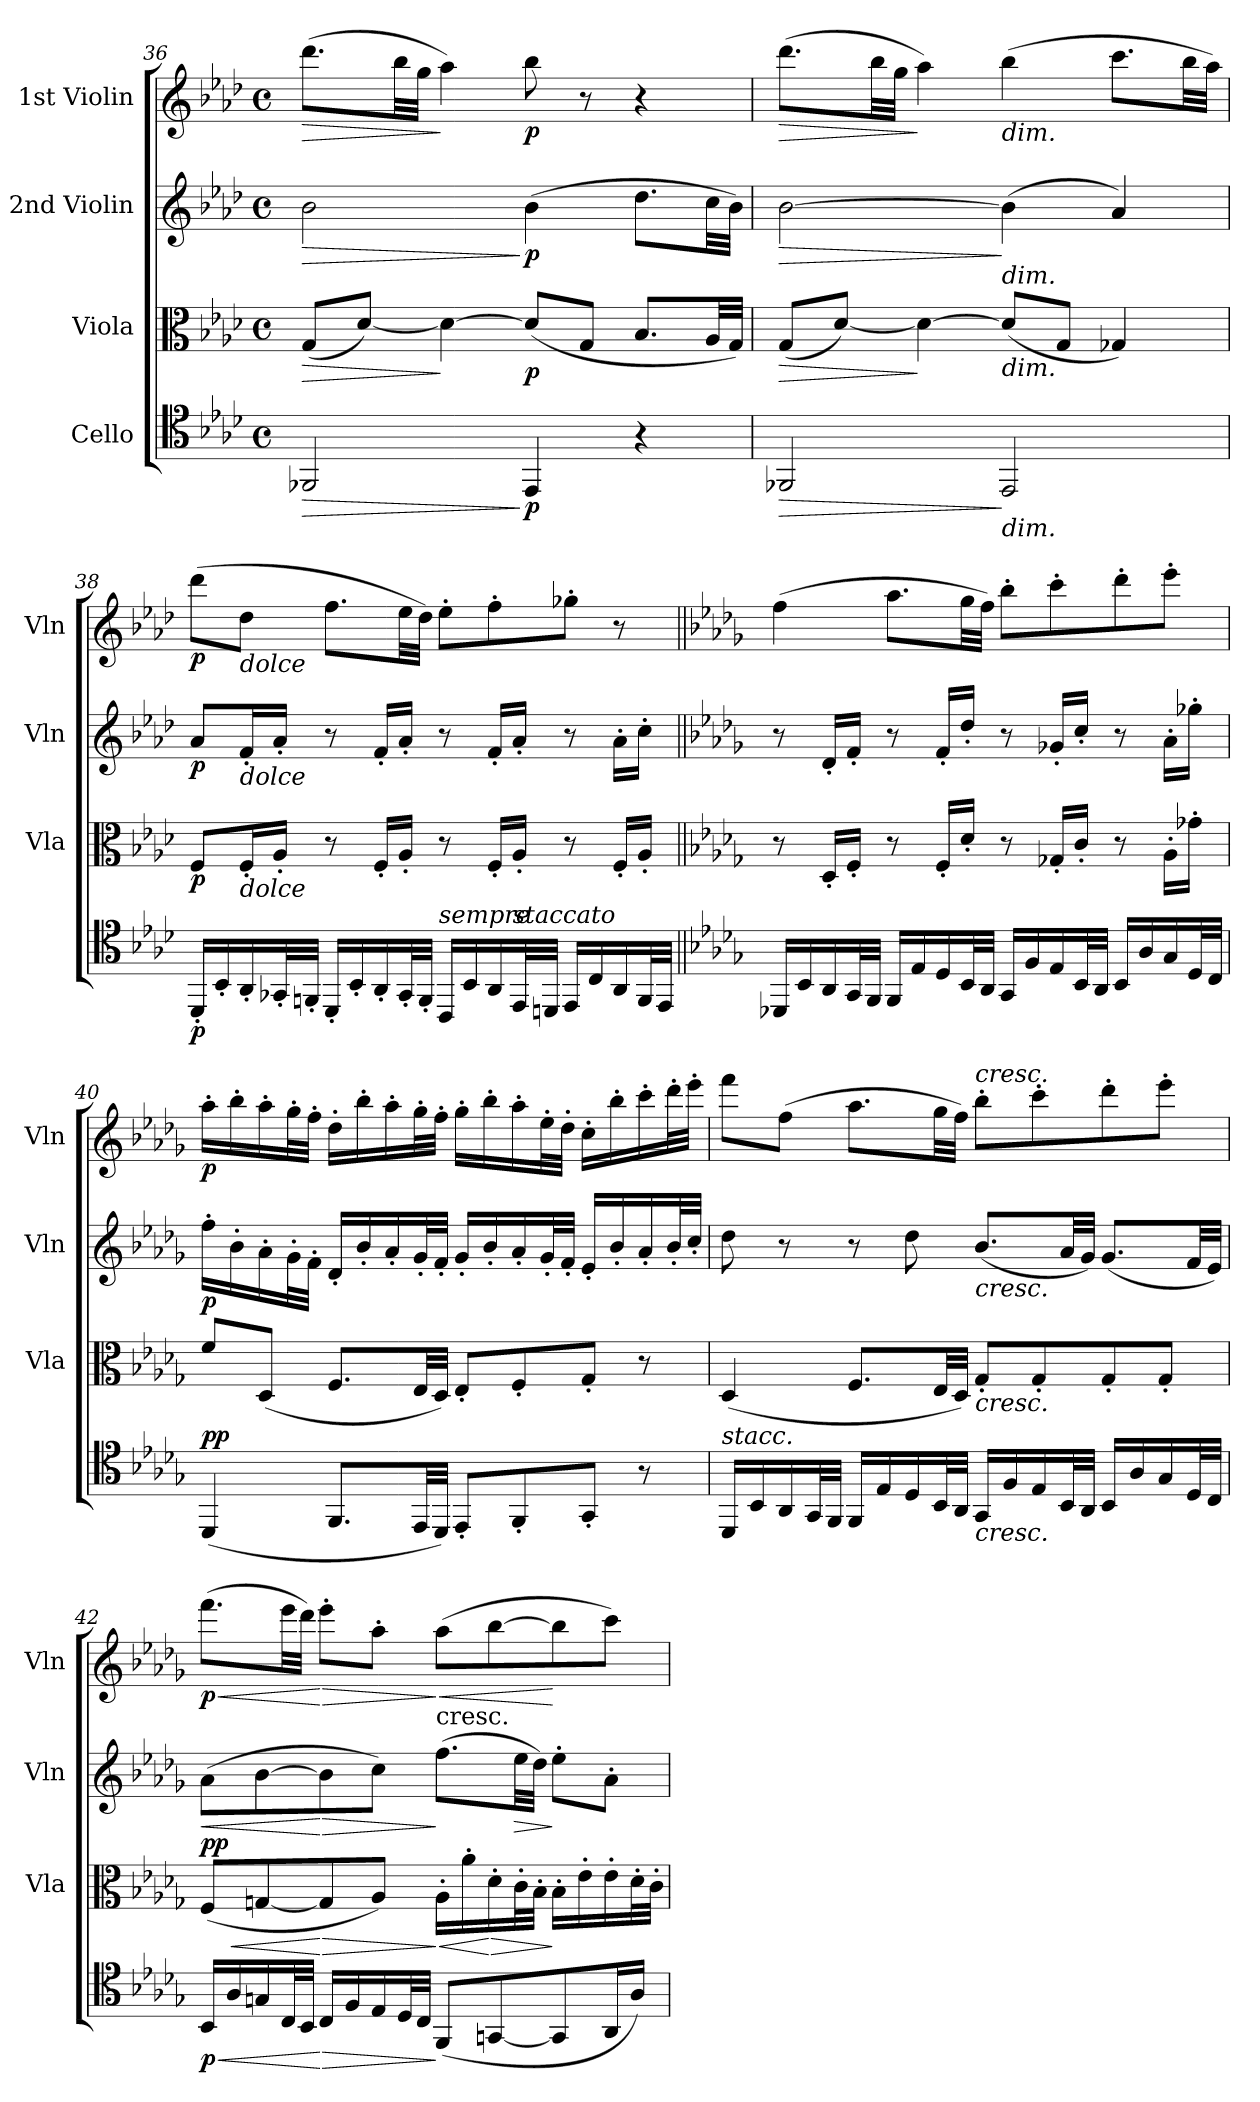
**kern	**dynam	**kern	**dynam	**kern	**dynam	**kern	**dynam
*part4	*part4	*part3	*part3	*part2	*part2	*part1	*part1
*staff4	*staff4	*staff3	*staff3	*staff2	*staff2	*staff1	*staff1
*I"Cello	*	*I"Viola	*	*I"2nd Violin	*	*I"1st Violin	*
*	*	*I'Vla	*	*I'Vln	*	*I'Vln	*
*clefC4	*	*clefC3	*	*clefG2	*	*clefG2	*
*k[b-e-a-d-]	*	*k[b-e-a-d-]	*	*k[b-e-a-d-]	*	*k[b-e-a-d-]	*
*A-:	*	*A-:	*	*A-:	*	*A-:	*
*M4/4	*	*M4/4	*	*M4/4	*	*M4/4	*
*met(c)	*	*met(c)	*	*met(c)	*	*met(c)	*
=36	=36	=36	=36	=36	=36	=36	=36
!	!LO:HP:b	!	!LO:HP:b	!	!LO:HP:b	!	!LO:HP:b
2FF-X	>	(8GL	>	2b-	>	(8.ddd-L	>
.	.	[8d-J)	.	.	.	.	.
.	.	.	.	.	.	32bb-LL	.
.	.	.	.	.	.	32ggJJJ	.
.	.	4d-_	]	.	.	4aa-)	]
4EE-	] p	(8d-L]	p	(4b-	] p	8bb-	p
.	.	8GJ	.	.	.	8r	.
4r	.	8.B-L	.	8.dd-L	.	4r	.
.	.	32A-LL	.	32ccLL	.	.	.
.	.	32GJJJ)	.	32b-JJJ)	.	.	.
=37	=37	=37	=37	=37	=37	=37	=37
!	!LO:HP:b	!	!LO:HP:b	!	!LO:HP:b	!	!LO:HP:b
2FF-X	>	(8GL	>	[2b-	>	(8.ddd-L	>
.	.	[8d-J)	.	.	.	.	.
.	.	.	.	.	.	32bb-LL	.
.	.	.	.	.	.	32ggJJJ	.
.	.	4d-_	]	.	.	4aa-)	]
!	!	!	!	!	!	!LO:TX:b:i:t=dim.	!
!	!	!	!	!LO:TX:b:i:t=dim.	!	!	!
!	!	!LO:TX:b:i:t=dim.	!	!	!	!	!
!LO:TX:b:i:t=dim.	!	!	!	!	!	!	!
2EE-	]	(8d-L]	.	(4b-]	]	(4bb-	.
.	.	8GJ	.	.	.	.	.
.	.	4G-X)	.	4a-)	.	8.cccL	.
.	.	.	.	.	.	32bb-LL	.
.	.	.	.	.	.	32aa-JJJ)	.
=38	=38	=38	=38	=38	=38	=38	=38
16DD-'LL	p	8FL	p	8a-L	p	(8ddd-L	p
16BB-'	.	.	.	.	.	.	.
!	!	!	!	!	!	!LO:TX:b:i:t=dolce	!
!	!	!	!	!LO:TX:b:i:t=dolce	!	!	!
!	!	!LO:TX:b:i:t=dolce	!	!	!	!	!
16AA-'	.	16F'L	.	16f'L	.	8dd-J	.
32GG-X'L	.	16A-'JJ	.	16a-'JJ	.	.	.
32FFn'JJJ	.	.	.	.	.	.	.
16DD-'LL	.	8r	.	8r	.	8.ffL	.
16BB-'	.	.	.	.	.	.	.
16AA-'	.	16F'LL	.	16f'LL	.	.	.
32GG-'L	.	16A-'JJ	.	16a-'JJ	.	32ee-LL	.
32FF'JJJ	.	.	.	.	.	32dd-JJJ)	.
!LO:TX:a:i:t=sempre	!	!	!	!	!	!	!
16CCLL	.	8r	.	8r	.	8ee-'L	.
16BB-	.	.	.	.	.	.	.
16AA-	.	16F'LL	.	16f'LL	.	8ff'	.
!LO:TX:a:i:t=staccato	!	!	!	!	!	!	!
32EE-L	.	16A-'JJ	.	16a-'JJ	.	.	.
32DDnJJJ	.	.	.	.	.	.	.
16EE-LL	.	8r	.	8r	.	8gg-X'J	.
16C	.	.	.	.	.	.	.
16AA-	.	16F'LL	.	16a-'LL	.	8r	.
32FFL	.	16A-'JJ	.	16cc'JJ	.	.	.
32EE-JJJ	.	.	.	.	.	.	.
=39||	=39||	=39||	=39||	=39||	=39||	=39||	=39||
*k[b-e-a-d-g-]	*	*k[b-e-a-d-g-]	*	*k[b-e-a-d-g-]	*	*k[b-e-a-d-g-]	*
*D-:	*	*D-:	*	*D-:	*	*D-:	*
16DD-XLL	.	8r	.	8r	.	(4ff	.
16BB-	.	.	.	.	.	.	.
16AA-	.	16D-'LL	.	16d-'LL	.	.	.
32GG-L	.	16F'JJ	.	16f'JJ	.	.	.
32FFJJJ	.	.	.	.	.	.	.
16FFLL	.	8r	.	8r	.	8.aa-L	.
16E-	.	.	.	.	.	.	.
16D-	.	16F'LL	.	16f'LL	.	.	.
32BB-L	.	16d-'JJ	.	16dd-'JJ	.	32gg-LL	.
32AA-JJJ	.	.	.	.	.	32ffJJJ)	.
16GG-LL	.	8r	.	8r	.	8bb-'L	.
16F	.	.	.	.	.	.	.
16E-	.	16G-X'LL	.	16g-X'LL	.	8ccc'	.
32BB-L	.	16c'JJ	.	16cc'JJ	.	.	.
32AA-JJJ	.	.	.	.	.	.	.
16BB-LL	.	8r	.	8r	.	8ddd-'	.
16A-	.	.	.	.	.	.	.
16G-	.	16A-'LL	.	16a-'LL	.	8eee-'J	.
32D-L	.	16g-X'JJ	.	16gg-X'JJ	.	.	.
32CJJJ	.	.	.	.	.	.	.
=40	=40	=40	=40	=40	=40	=40	=40
!	!LO:DY:a	!	!	!	!	!	!
(4DD-	pp	8fL	.	16ff'LL	p	16aa-'LL	p
.	.	.	.	16b-'	.	16bb-'	.
.	.	(8D-J	.	16a-'	.	16aa-'	.
.	.	.	.	32g-'L	.	32gg-'L	.
.	.	.	.	32f'JJJ	.	32ff'JJJ	.
8.FFL	.	8.FL	.	16d-'LL	.	16dd-'LL	.
.	.	.	.	16b-'	.	16bb-'	.
.	.	.	.	16a-'	.	16aa-'	.
32EE-LL	.	32E-LL	.	32g-'L	.	32gg-'L	.
32DD-JJJ)	.	32D-JJJ)	.	32f'JJJ	.	32ff'JJJ	.
8EE-'L	.	8E-'L	.	16g-'LL	.	16gg-'LL	.
.	.	.	.	16b-'	.	16bb-'	.
8FF'	.	8F'	.	16a-'	.	16aa-'	.
.	.	.	.	32g-'L	.	32ee-'L	.
.	.	.	.	32f'JJJ	.	32dd-'JJJ	.
8GG-'J	.	8G-'J	.	16e-'LL	.	16cc'LL	.
.	.	.	.	16b-'	.	16bb-'	.
8r	.	8r	.	16a-'	.	16ccc'	.
.	.	.	.	32b-'L	.	32ddd-'L	.
.	.	.	.	32cc'JJJ	.	32eee-'JJJ	.
=41	=41	=41	=41	=41	=41	=41	=41
!LO:TX:a:i:t=stacc.	!	!	!	!	!	!	!
16DD-LL	.	(4D-	.	8dd-	.	8fffL	.
16BB-	.	.	.	.	.	.	.
16AA-	.	.	.	8r	.	(8ffJ	.
32GG-L	.	.	.	.	.	.	.
32FFJJJ	.	.	.	.	.	.	.
16FFLL	.	8.FL	.	8r	.	8.aa-L	.
16E-	.	.	.	.	.	.	.
16D-	.	.	.	8dd-	.	.	.
32BB-L	.	32E-LL	.	.	.	32gg-LL	.
32AA-JJJ	.	32D-JJJ)	.	.	.	32ffJJJ)	.
!	!	!	!	!	!	!LO:TX:a:i:t=cresc.	!
!	!	!	!	!LO:TX:b:i:t=cresc.	!	!	!
!	!	!LO:TX:b:i:t=cresc.	!	!	!	!	!
!LO:TX:b:i:t=cresc.	!	!	!	!	!	!	!
16GG-LL	.	8G-'L	.	(8.b-L	.	8bb-'L	.
16F	.	.	.	.	.	.	.
16E-	.	8G-'	.	.	.	8ccc'	.
32BB-L	.	.	.	32a-LL	.	.	.
32AA-JJJ	.	.	.	32g-JJJ)	.	.	.
16BB-LL	.	8G-'	.	(8.g-L	.	8ddd-'	.
16A-	.	.	.	.	.	.	.
16G-	.	8G-'J	.	.	.	8eee-'J	.
32D-L	.	.	.	32fLL	.	.	.
32CJJJ	.	.	.	32e-JJJ)	.	.	.
=42	=42	=42	=42	=42	=42	=42	=42
!	!LO:HP:b	!	!LO:HP:b	!	!LO:HP:b	!	!LO:HP:b
!	!	!	!LO:DY:n=1:a	!	!	!	!
16BB-LL	< p	(8FL	< pp	(8a-L	<	(8.fffL	< p
16A-	.	.	.	.	.	.	.
16Gn	.	[8Gn	.	[8b-	.	.	.
32CL	.	.	.	.	.	32eee-LL	.
32BB-JJJ	.	.	.	.	.	32ddd-JJJ)	.
!	!LO:HP:n=1:b	!	!LO:HP:n=1:b	!	!LO:HP:n=1:b	!	!LO:HP:n=1:b
16CLL	[ >	8G]	[ >	8b-]	[ >	8eee-'L	[ >
16F	.	.	.	.	.	.	.
16E-	.	8A-J)	.	8ccJ)	.	8aa-'J	.
32D-L	.	.	.	.	.	.	.
32CJJJ	.	.	.	.	.	.	.
!	!	!	!	!LO:TX:t=cresc.	!	!	!
!	!	!	!LO:HP:n=1:b	!	!	!	!LO:HP:n=1:b
(8FFL	]	16A-'LL	] <	(8.ffL	]	(8aa-L	] <
.	.	16a-'	.	.	.	.	.
!	!	!	!LO:HP:n=1:b	!	!	!	!
[8GGn	.	16d-'	[ >	.	.	[8bb-	.
!	!	!	!	!	!LO:HP:b	!	!
.	.	32c'L	.	32ee-LL	>	.	.
.	.	32B-'JJJ	.	32dd-JJJ)	.	.	.
8GG]	.	16B-'LL	]	8ee-'L	]	8bb-]	[
.	.	16e-'	.	.	.	.	.
16AA-L	.	16e-'	.	8a-'J	.	8cccJ)	.
16A-JJ)	.	32d-'L	.	.	.	.	.
.	.	32c'JJJ	.	.	.	.	.
=	=	=	=	=	=	=	=
*-	*-	*-	*-	*-	*-	*-	*-
